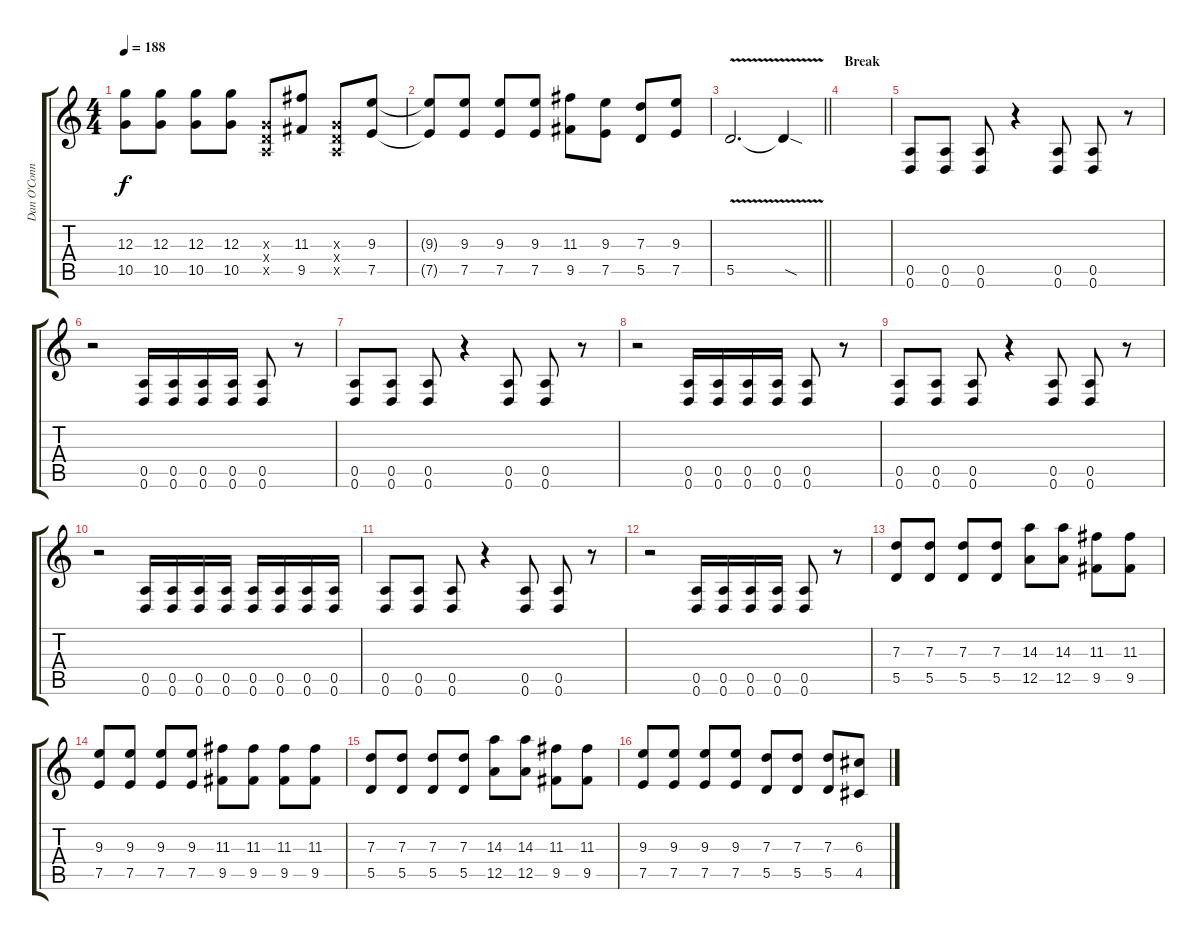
\track ("Dan O'Connor" "Dan O'Conn") {instrument distortionguitar}
\staff {score tabs}
\tuning (E4 B3 G3 D3 A2 D2) {hide}
\ts (4 4)
\tempo 188
\clef g2
\ks c
(12.3 10.5).8{dy f} (12.3 10.5).8 (12.3 10.5).8 (12.3 10.5).8 (0.3{x} 0.4{x} 0.5{x}).8 (11.3 9.5).8 (0.3{x} 0.4{x} 0.5{x}).8 (9.3 7.5).8 |
(9.3{t} 7.5{t}).8 (9.3 7.5).8 (9.3 7.5).8 (9.3 7.5).8 (11.3 9.5).8 (9.3 7.5).8 (7.3 5.5).8 (9.3 7.5).8 |
\barLineRight lightlight
5.5{v}.2{d} 5.5{sod t}.4 |
\section ("" "Break")
|
(0.5 0.6).8 (0.5 0.6).8 (0.5 0.6).8 r.4 (0.5 0.6).8 (0.5 0.6).8 r.8 |
r.2 (0.5 0.6).16 (0.5 0.6).16 (0.5 0.6).16 (0.5 0.6).16 (0.5 0.6).8 r.8 |
(0.5 0.6).8 (0.5 0.6).8 (0.5 0.6).8 r.4 (0.5 0.6).8 (0.5 0.6).8 r.8 |
r.2 (0.5 0.6).16 (0.5 0.6).16 (0.5 0.6).16 (0.5 0.6).16 (0.5 0.6).8 r.8 |
(0.5 0.6).8 (0.5 0.6).8 (0.5 0.6).8 r.4 (0.5 0.6).8 (0.5 0.6).8 r.8 |
r.2 (0.5 0.6).16 (0.5 0.6).16 (0.5 0.6).16 (0.5 0.6).16 (0.5 0.6).16 (0.5 0.6).16 (0.5 0.6).16 (0.5 0.6).16 |
(0.5 0.6).8 (0.5 0.6).8 (0.5 0.6).8 r.4 (0.5 0.6).8 (0.5 0.6).8 r.8 |
r.2 (0.5 0.6).16 (0.5 0.6).16 (0.5 0.6).16 (0.5 0.6).16 (0.5 0.6).8 r.8 |
(7.3 5.5).8 (7.3 5.5).8 (7.3 5.5).8 (7.3 5.5).8 (14.3 12.5).8 (14.3 12.5).8 (11.3 9.5).8 (11.3 9.5).8 |
(9.3 7.5).8 (9.3 7.5).8 (9.3 7.5).8 (9.3 7.5).8 (11.3 9.5).8 (11.3 9.5).8 (11.3 9.5).8 (11.3 9.5).8 |
(7.3 5.5).8 (7.3 5.5).8 (7.3 5.5).8 (7.3 5.5).8 (14.3 12.5).8 (14.3 12.5).8 (11.3 9.5).8 (11.3 9.5).8 |
(9.3 7.5).8 (9.3 7.5).8 (9.3 7.5).8 (9.3 7.5).8 (7.3 5.5).8 (7.3 5.5).8 (7.3 5.5).8 (6.3 4.5).8
